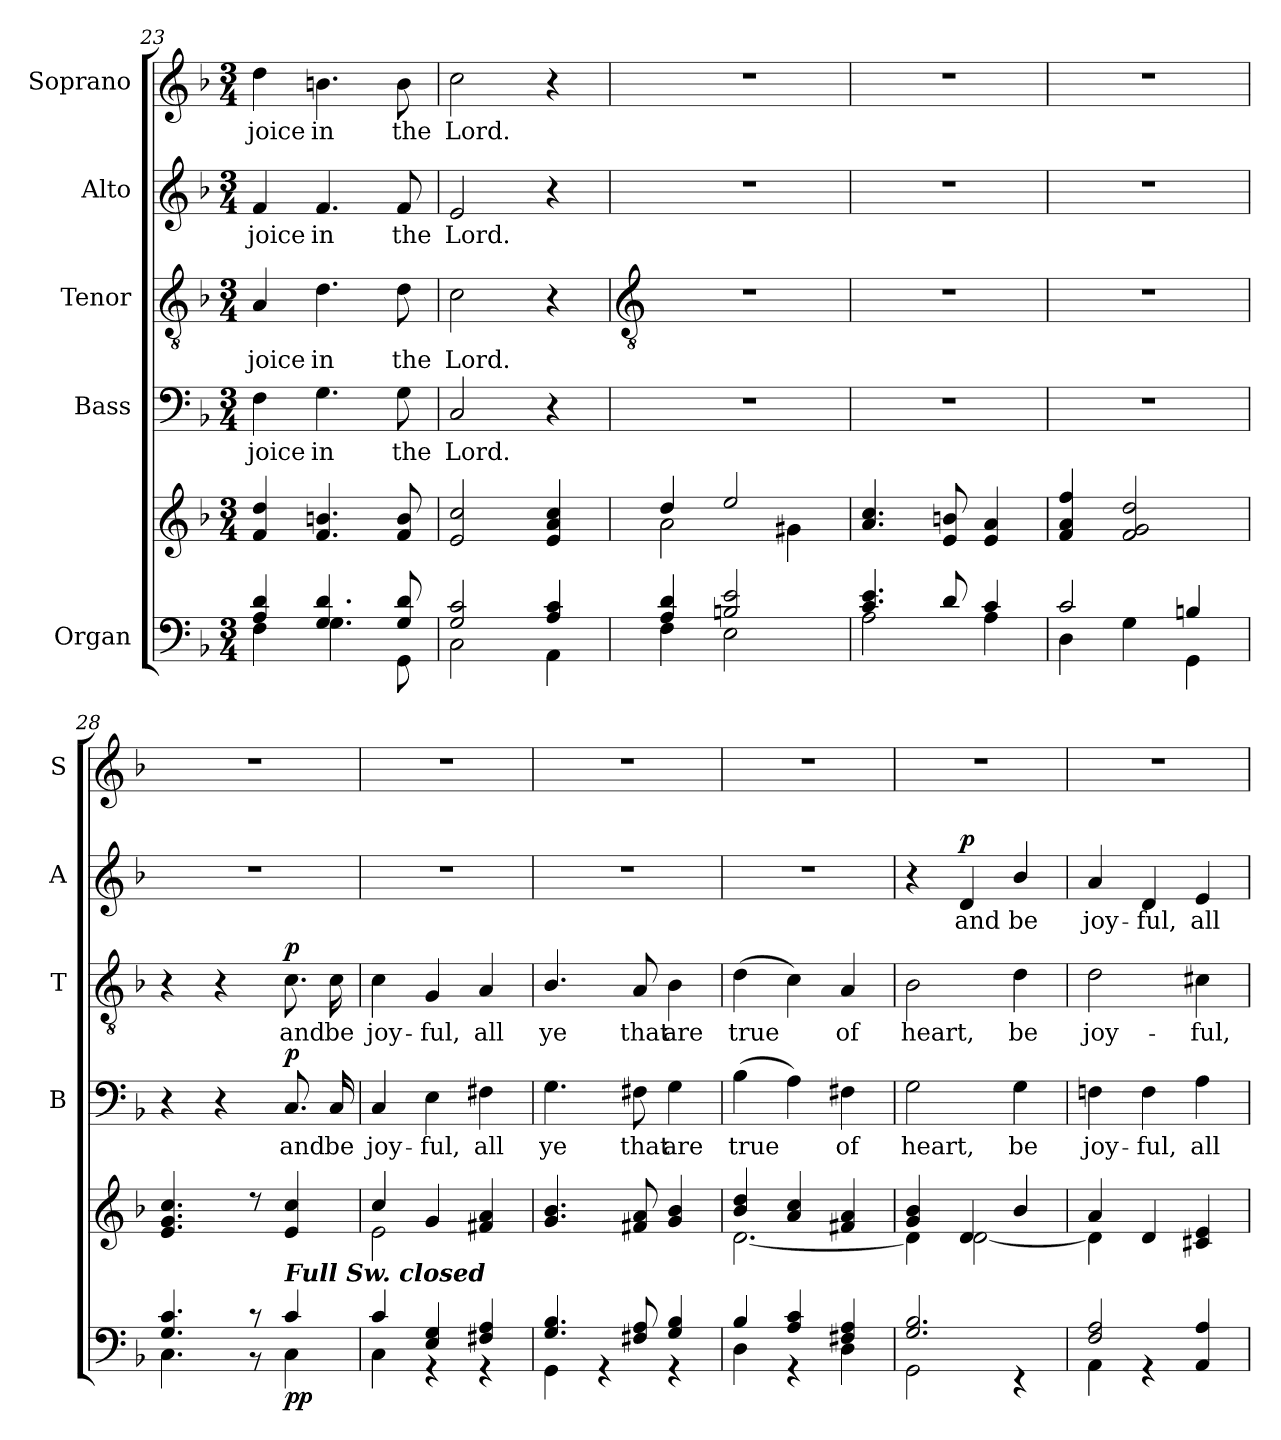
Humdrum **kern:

**kern	**kern	**dynam	**kern	**text	**dynam	**kern	**text	**dynam	**kern	**text	**dynam	**kern	**text
*part5	*part5	*part5	*part4	*part4	*part4	*part3	*part3	*part3	*part2	*part2	*part2	*part1	*part1
*staff6	*staff5	*staff5/6	*staff4	*staff4	*staff4	*staff3	*staff3	*staff3	*staff2	*staff2	*staff2	*staff1	*staff1
*I"Organ	*	*	*I"Bass	*	*	*I"Tenor	*	*	*I"Alto	*	*	*I"Soprano	*
*	*	*	*I'B	*	*	*I'T	*	*	*I'A	*	*	*I'S	*
*clefF4	*clefG2	*	*clefF4	*	*	*clefGv2	*	*	*clefG2	*	*	*clefG2	*
*k[b-]	*k[b-]	*	*k[b-]	*	*	*k[b-]	*	*	*k[b-]	*	*	*k[b-]	*
*F:	*F:	*	*F:	*	*	*F:	*	*	*F:	*	*	*F:	*
*M3/4	*M3/4	*	*M3/4	*	*	*M3/4	*	*	*M3/4	*	*	*M3/4	*
=23	=23	=23	=23	=23	=23	=23	=23	=23	=23	=23	=23	=23	=23
*^	*^	*	*	*	*	*	*	*	*	*	*	*	*
!	!	!	!LO:N:vis=1	!	!	!LO:LY:b	!	!	!LO:LY:b	!	!	!LO:LY:b	!	!	!LO:LY:b
4A/ 4d/	4F\	4f/ 4dd/	2.ryy	.	4F	-joice	.	4A	-joice	.	4f	-joice	.	4dd	-joice
!	!	!	!	!	!	!LO:LY:b	!	!	!LO:LY:b	!	!	!LO:LY:b	!	!	!LO:LY:b
4.G/ 4.d/	4.G\	4.f/ 4.bn/	.	.	4.G	in	.	4.d	in	.	4.f	in	.	4.bn	in
!	!	!	!	!	!	!LO:LY:b	!	!	!LO:LY:b	!	!	!LO:LY:b	!	!	!LO:LY:b
8G/ 8d/	8GG\	8f/ 8b/	.	.	8G	the	.	8d	the	.	8f	the	.	8b	the
=24	=24	=24	=24	=24	=24	=24	=24	=24	=24	=24	=24	=24	=24	=24	=24
!	!	!	!LO:N:vis=1	!	!	!LO:LY:b	!	!	!LO:LY:b	!	!	!LO:LY:b	!	!	!LO:LY:b
2G/ 2c/	2C\	2e/ 2cc/	2.ryy	.	2C	Lord.	.	2c	Lord.	.	2e	Lord.	.	2cc	Lord.
4A/ 4c/	4AA\	4e/ 4a/ 4cc/	.	.	4r	.	.	4r	.	.	4r	.	.	4r	.
!!LO:LB:g=z
=25	=25	=25	=25	=25	=25	=25	=25	=25	=25	=25	=25	=25	=25	=25	=25
*	*	*	*	*	*	*	*	*clefGv2	*	*	*	*	*	*	*
!	!	!	!	!	!LO:N:vis=1	!	!	!LO:N:vis=1	!	!	!LO:N:vis=1	!	!	!LO:N:vis=1	!
4A/ 4d/	4F\	4dd/	2a\	.	2.r	.	.	2.r	.	.	2.r	.	.	2.r	.
2Bn/ 2e/	2E\	2ee/	.	.	.	.	.	.	.	.	.	.	.	.	.
.	.	.	4g#X\	.	.	.	.	.	.	.	.	.	.	.	.
=26	=26	=26	=26	=26	=26	=26	=26	=26	=26	=26	=26	=26	=26	=26	=26
!	!	!	!LO:N:vis=1	!	!LO:N:vis=1	!	!	!LO:N:vis=1	!	!	!LO:N:vis=1	!	!	!LO:N:vis=1	!
4.c/ 4.e/	2A\	4.a/ 4.cc/	2.ryy	.	2.r	.	.	2.r	.	.	2.r	.	.	2.r	.
8d/	.	8e/ 8bn/	.	.	.	.	.	.	.	.	.	.	.	.	.
4c/	4A\	4e/ 4a/	.	.	.	.	.	.	.	.	.	.	.	.	.
=27	=27	=27	=27	=27	=27	=27	=27	=27	=27	=27	=27	=27	=27	=27	=27
!	!	!	!LO:N:vis=1	!	!LO:N:vis=1	!	!	!LO:N:vis=1	!	!	!LO:N:vis=1	!	!	!LO:N:vis=1	!
2c/	4D\	4f/ 4a/ 4ff/	2.ryy	.	2.r	.	.	2.r	.	.	2.r	.	.	2.r	.
.	4G\	2f/ 2g/ 2dd/	.	.	.	.	.	.	.	.	.	.	.	.	.
4Bn/	4GG\	.	.	.	.	.	.	.	.	.	.	.	.	.	.
=28	=28	=28	=28	=28	=28	=28	=28	=28	=28	=28	=28	=28	=28	=28	=28
!	!	!	!LO:N:vis=1	!	!	!	!	!	!	!	!LO:N:vis=1	!	!	!LO:N:vis=1	!
4.G/ 4.c/	4.C\	4.e/ 4.g/ 4.cc/	2.ryy	.	4r	.	.	4r	.	.	2.r	.	.	2.r	.
.	.	.	.	.	4r	.	.	4r	.	.	.	.	.	.	.
8r	8r	8r	.	.	.	.	.	.	.	.	.	.	.	.	.
!LO:TX:a:Bi:t=Full Sw. closed	!	!	!	!	!	!	!	!	!	!	!	!	!	!	!
!	!	!	!	!LO:DY:b=2	!	!LO:LY:b	!	!	!LO:LY:b	!	!	!	!	!	!
!	!	!	!	!LO:DY:n=1:b	!	!	!LO:DY:b	!	!	!LO:DY:b	!	!	!	!	!
4c/	4C\	4e/ 4cc/	.	p p	8.C	and	p	8.c	and	p	.	.	.	.	.
!	!	!	!	!	!	!LO:LY:b	!	!	!LO:LY:b	!	!	!	!	!	!
.	.	.	.	.	16C	be	.	16c	be	.	.	.	.	.	.
=29	=29	=29	=29	=29	=29	=29	=29	=29	=29	=29	=29	=29	=29	=29	=29
!	!	!	!	!	!	!LO:LY:b	!	!	!LO:LY:b	!	!LO:N:vis=1	!	!	!LO:N:vis=1	!
4c/	4C\	4cc/	2e\	.	4C	joy-	.	4c	joy-	.	2.r	.	.	2.r	.
!	!	!	!	!	!	!LO:LY:b	!	!	!LO:LY:b	!	!	!	!	!	!
4E/ 4G/	4r	4g/	.	.	4E	-ful,	.	4G	-ful,	.	.	.	.	.	.
!	!	!	!	!	!	!LO:LY:b	!	!	!LO:LY:b	!	!	!	!	!	!
4F#X/ 4A/	4r	4f#X/ 4a/	4ryy	.	4F#X	all	.	4A	all	.	.	.	.	.	.
=30	=30	=30	=30	=30	=30	=30	=30	=30	=30	=30	=30	=30	=30	=30	=30
!	!	!	!LO:N:vis=1	!	!	!LO:LY:b	!	!	!LO:LY:b	!	!LO:N:vis=1	!	!	!LO:N:vis=1	!
4.G/ 4.B-/	4GG\	4.g/ 4.b-/	2.ryy	.	4.G	ye	.	4.B-/	ye	.	2.r	.	.	2.r	.
.	4r	.	.	.	.	.	.	.	.	.	.	.	.	.	.
!	!	!	!	!	!	!LO:LY:b	!	!	!LO:LY:b	!	!	!	!	!	!
8F#X/ 8A/	.	8f#X/ 8a/	.	.	8F#X	that	.	8A	that	.	.	.	.	.	.
!	!	!	!	!	!	!LO:LY:b	!	!	!LO:LY:b	!	!	!	!	!	!
4G/ 4B-/	4r	4g/ 4b-/	.	.	4G	are	.	4B-	are	.	.	.	.	.	.
=31	=31	=31	=31	=31	=31	=31	=31	=31	=31	=31	=31	=31	=31	=31	=31
!	!	!	!	!	!	!LO:LY:b	!	!	!LO:LY:b	!	!LO:N:vis=1	!	!	!LO:N:vis=1	!
4B-/	4D\	4b-/ 4dd/	[2.d\	.	(>4B-	true	.	(>4d	true	.	2.r	.	.	2.r	.
4A/ 4c/	4r	4a/ 4cc/	.	.	4A)	.	.	4c)	.	.	.	.	.	.	.
!	!	!	!	!	!	!LO:LY:b	!	!	!LO:LY:b	!	!	!	!	!	!
4F#X/ 4A/	4D\	4f#X/ 4a/	.	.	4F#X	of	.	4A	of	.	.	.	.	.	.
=32	=32	=32	=32	=32	=32	=32	=32	=32	=32	=32	=32	=32	=32	=32	=32
!	!	!	!	!	!	!LO:LY:b	!	!	!LO:LY:b	!	!	!	!	!LO:N:vis=1	!
2.G/ 2.B-/	2GG\	4g/ 4b-/	4d\]	.	2G	heart,	.	2B-	heart,	.	4r	.	.	2.r	.
!	!	!	!	!	!	!	!	!	!	!	!	!LO:LY:b	!LO:DY:b	!	!
.	.	4d/	[2d\	.	.	.	.	.	.	.	4d	and	p	.	.
!	!	!	!	!	!	!LO:LY:b	!	!	!LO:LY:b	!	!	!LO:LY:b	!	!	!
.	4r	4b-/	.	.	4G	be	.	4d	be	.	4b-/	be	.	.	.
=33	=33	=33	=33	=33	=33	=33	=33	=33	=33	=33	=33	=33	=33	=33	=33
!	!	!	!	!	!	!LO:LY:b	!	!	!LO:LY:b	!	!	!LO:LY:b	!	!LO:N:vis=1	!
2F/ 2A/	4AA\	4a/	4d\]	.	4Fn	joy-	.	2d	joy-	.	4a	joy-	.	2.r	.
!	!	!	!	!	!	!LO:LY:b	!	!	!	!	!	!LO:LY:b	!	!	!
.	4r	4d/	2ryy	.	4F	-ful,	.	.	.	.	4d	-ful,	.	.	.
!	!	!	!	!	!	!LO:LY:b	!	!	!LO:LY:b	!	!	!LO:LY:b	!	!	!
4AA/ 4A/	4ryy	4c#X/ 4e/	.	.	4A	all	.	4c#X	-ful,	.	4e	all	.	.	.
*v	*v	*	*	*	*	*	*	*	*	*	*	*	*	*	*
*	*v	*v	*	*	*	*	*	*	*	*	*	*	*	*
=	=	=	=	=	=	=	=	=	=	=	=	=	=
*-	*-	*-	*-	*-	*-	*-	*-	*-	*-	*-	*-	*-	*-
